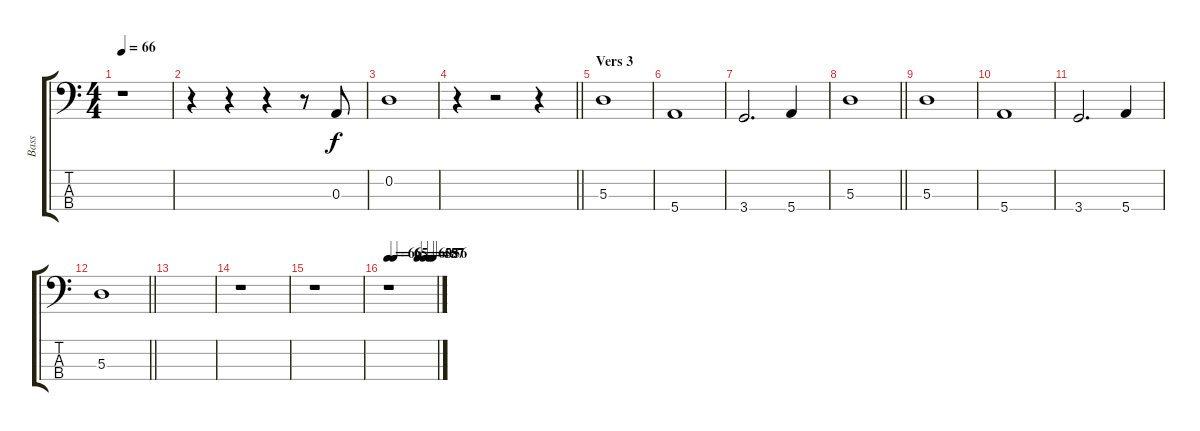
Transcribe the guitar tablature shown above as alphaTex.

\track ("Bass" "Bass") {instrument electricbassfinger}
\staff {score tabs}
\tuning (G2 D2 A1 E1) {hide}
\ts (4 4)
\tempo 66
\clef f4
\ks c
r.1{dy f} |
r.4 r.4 r.4 r.8 0.3.8 |
0.2.1 |
\barLineRight lightlight
r.4 r.2 r.4 |
\section ("" "Vers 3")
5.3.1 |
5.4.1 |
3.4.2{d} 5.4.4 |
\barLineRight lightlight
5.3.1 |
5.3.1 |
5.4.1 |
3.4.2{d} 5.4.4 |
\barLineRight lightlight
5.3.1 |
|
r.1 |
r.1 |
\tempo 66
\tempo (65 0.125)
\tempo (60 0.625)
\tempo (58 0.75)
\tempo (57 0.875)
\tempo (56 0.9375)
r.1
